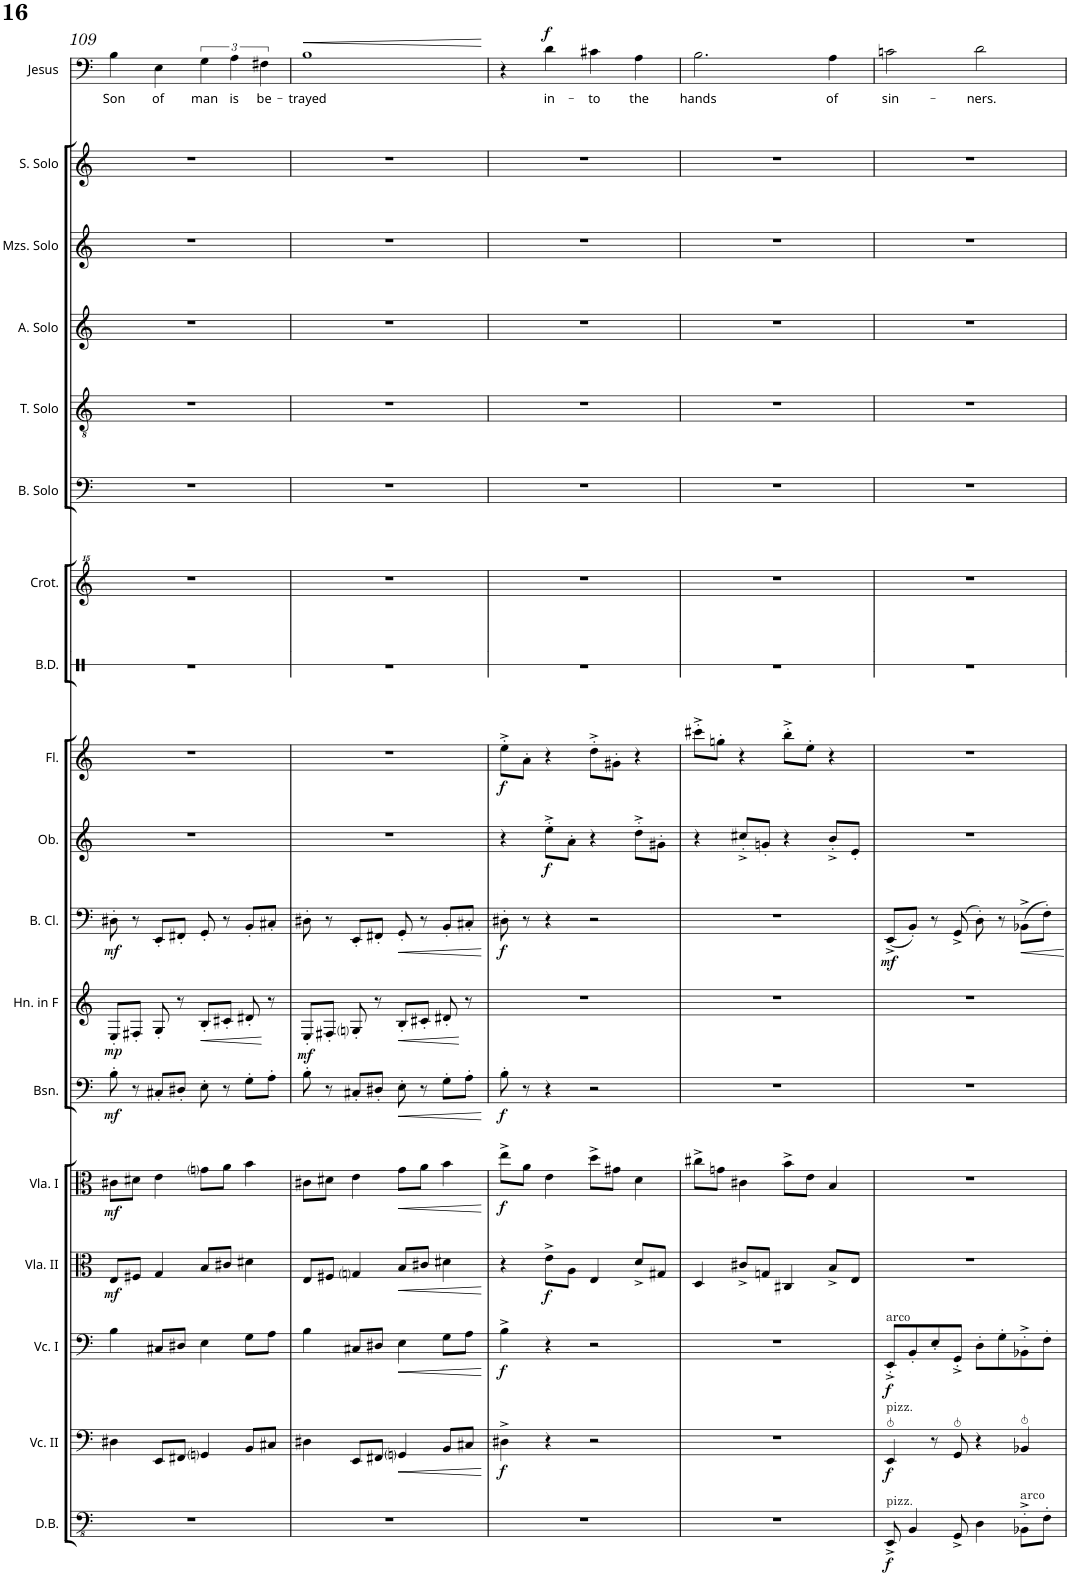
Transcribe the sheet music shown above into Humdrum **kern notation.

**kern	**dynam	**kern	**dynam	**kern	**dynam	**kern	**dynam	**kern	**dynam	**kern	**dynam	**kern	**dynam	**kern	**dynam	**kern	**dynam	**kern	**dynam	**kern	**kern	**kern	**kern	**kern	**kern	**kern	**kern	**text	**dynam
*part18	*part18	*part17	*part17	*part16	*part16	*part15	*part15	*part14	*part14	*part13	*part13	*part12	*part12	*part11	*part11	*part10	*part10	*part9	*part9	*part8	*part7	*part6	*part5	*part4	*part3	*part2	*part1	*part1	*part1
*staff18	*staff18	*staff17	*staff17	*staff16	*staff16	*staff15	*staff15	*staff14	*staff14	*staff13	*staff13	*staff12	*staff12	*staff11	*staff11	*staff10	*staff10	*staff9	*staff9	*staff8	*staff7	*staff6	*staff5	*staff4	*staff3	*staff2	*staff1	*staff1	*staff1
*I"Double Bass	*	*I"Violoncello II	*	*I"Violoncello I	*	*I"Viola II	*	*I"Viola I	*	*I"Bassoon	*	*I"Horn in F	*	*I"Clarinet in Bb	*	*I"Oboe	*	*I"Flute	*	*I"Bass Drum	*I"Crotales	*I"Bass Solo	*I"Tenor Solo	*I"Alto Solo	*I"Mezzo-soprano Solo	*I"Soprano Solo	*I"Jesus (Baritone Solo)	*	*
*I'D.B.	*	*I'Vc. II	*	*I'Vc. I	*	*I'Vla. II	*	*I'Vla. I	*	*I'Bsn.	*	*I'Hn. in F	*	*I'Cl. in Bb	*	*I'Ob.	*	*I'Fl.	*	*I'B.D.	*I'Crot.	*I'B. Solo	*I'T. Solo	*I'A. Solo	*I'Mzs. Solo	*I'S. Solo	*I'Jesus	*	*
!!LO:PB:g=z
*clefFv4	*	*clefF4	*	*clefF4	*	*clefC3	*	*clefC3	*	*clefF4	*	*clefG2	*	*clefF4	*	*clefG2	*	*clefG2	*	*clefX	*clefG^^2	*clefF4	*clefGv2	*clefG2	*clefG2	*clefG2	*clefF4	*	*
*Trd7c12	*	*	*	*	*	*	*	*	*	*	*	*Trd4c7	*	*Trd1c2	*	*	*	*	*	*	*	*	*	*	*	*	*	*	*
*k[]	*	*k[]	*	*k[]	*	*k[]	*	*k[]	*	*k[]	*	*k[]	*	*k[]	*	*k[]	*	*k[]	*	*k[]	*k[]	*k[]	*k[]	*k[]	*k[]	*k[]	*k[]	*	*
*M4/4	*	*M4/4	*	*M4/4	*	*M4/4	*	*M4/4	*	*M4/4	*	*M4/4	*	*M4/4	*	*M4/4	*	*M4/4	*	*M4/4	*M4/4	*M4/4	*M4/4	*M4/4	*M4/4	*M4/4	*M4/4	*	*
=109	=109	=109	=109	=109	=109	=109	=109	=109	=109	=109	=109	=109	=109	=109	=109	=109	=109	=109	=109	=109	=109	=109	=109	=109	=109	=109	=109	=109	=109
!	!	!	!	!	!	!	!LO:DY:b	!	!LO:DY:b	!	!LO:DY:b	!	!LO:DY:b	!	!LO:DY:b	!	!	!	!	!	!	!	!	!	!	!	!	!LO:LY:b	!
1r	.	4D#X\	.	4B\	.	8E/L	mf	8c#X\L	mf	8B'\	mf	8E'/L	mp	8D#X'\	mf	1r	.	1r	.	1r	1r	1r	1r	1r	1r	1r	4B\	Son	.
.	.	.	.	.	.	8F#X/J	.	8d#X\J	.	8r	.	8F#X'/J	.	8r	.	.	.	.	.	.	.	.	.	.	.	.	.	.	.
!	!	!	!	!	!	!	!	!	!	!	!	!	!	!	!	!	!	!	!	!	!	!	!	!	!	!	!	!LO:LY:b	!
.	.	8EE/L	.	8C#X/L	.	4G/	.	4e\	.	8C#X'/L	.	8G'/	.	8EE'/L	.	.	.	.	.	.	.	.	.	.	.	.	4E\	of	.
.	.	8FF#X/J	.	8D#X/J	.	.	.	.	.	8D#X'/J	.	8r	.	8FF#X'/J	.	.	.	.	.	.	.	.	.	.	.	.	.	.	.
!	!	!	!	!	!	!	!	!	!	!	!	!	!LO:HP:b	!	!	!	!	!	!	!	!	!	!	!	!	!	!	!LO:LY:b	!
.	.	4GGni/	.	4E\	.	8B/L	.	8gni\L	.	8E'\	.	8B'/L	<	8GG'/	.	.	.	.	.	.	.	.	.	.	.	.	6G\	man	.
.	.	.	.	.	.	8c#X/J	.	8a\J	.	8r	.	8c#X'/J	.	8r	.	.	.	.	.	.	.	.	.	.	.	.	.	.	.
!	!	!	!	!	!	!	!	!	!	!	!	!	!	!	!	!	!	!	!	!	!	!	!	!	!	!	!	!LO:LY:b	!
.	.	.	.	.	.	.	.	.	.	.	.	.	.	.	.	.	.	.	.	.	.	.	.	.	.	.	6A\	is	.
.	.	8BB/L	.	8G\L	.	4d#X\	.	4b\	.	8G'\L	.	8d#X'/	.	8BB'/L	.	.	.	.	.	.	.	.	.	.	.	.	.	.	.
!	!	!	!	!	!	!	!	!	!	!	!	!	!	!	!	!	!	!	!	!	!	!	!	!	!	!	!	!LO:LY:b	!
.	.	.	.	.	.	.	.	.	.	.	.	.	.	.	.	.	.	.	.	.	.	.	.	.	.	.	6F#X\	be-	.
.	.	8C#X/J	.	8A\J	.	.	.	.	.	8A'\J	.	8r	[	8C#X'/J	.	.	.	.	.	.	.	.	.	.	.	.	.	.	.
=110	=110	=110	=110	=110	=110	=110	=110	=110	=110	=110	=110	=110	=110	=110	=110	=110	=110	=110	=110	=110	=110	=110	=110	=110	=110	=110	=110	=110	=110
!	!	!	!	!	!	!	!	!	!	!	!	!	!LO:DY:b	!	!	!	!	!	!	!	!	!	!	!	!	!	!	!LO:LY:b	!LO:HP:b
1r	.	4D#X\	.	4B\	.	8E/L	.	8c#X\L	.	8B'\	.	8E'/L	mf	8D#X'\	.	1r	.	1r	.	1r	1r	1r	1r	1r	1r	1r	1B	-trayed	<
.	.	.	.	.	.	8F#X/J	.	8d#X\J	.	8r	.	8F#X'/J	.	8r	.	.	.	.	.	.	.	.	.	.	.	.	.	.	.
.	.	8EE/L	.	8C#X/L	.	4Gni/	.	4e\	.	8C#X'/L	.	8Gni'/	.	8EE'/L	.	.	.	.	.	.	.	.	.	.	.	.	.	.	.
.	.	8FF#X/J	.	8D#X/J	.	.	.	.	.	8D#X'/J	.	8r	.	8FF#X'/J	.	.	.	.	.	.	.	.	.	.	.	.	.	.	.
!	!	!	!LO:HP:b	!	!LO:HP:b	!	!LO:HP:b	!	!LO:HP:b	!	!LO:HP:b	!	!LO:HP:b	!	!LO:HP:b	!	!	!	!	!	!	!	!	!	!	!	!	!	!
.	.	4GGni/	<	4E\	<	8B/L	<	8g\L	<	8E'\	<	8B'/L	<	8GG'/	<	.	.	.	.	.	.	.	.	.	.	.	.	.	.
.	.	.	.	.	.	8c#X/J	.	8a\J	.	8r	.	8c#X'/J	.	8r	.	.	.	.	.	.	.	.	.	.	.	.	.	.	.
.	.	8BB/L	.	8G\L	.	4d#X\	.	4b\	.	8G'\L	.	8d#X'/	.	8BB'/L	.	.	.	.	.	.	.	.	.	.	.	.	.	.	.
.	.	8C#X/J	.	8A\J	.	.	.	.	.	8A'\J	.	8r	[	8C#X'/J	.	.	.	.	.	.	.	.	.	.	.	.	.	.	.
.	.	.	[	.	[	.	[	.	[	.	[	.	.	.	[	.	.	.	.	.	.	.	.	.	.	.	.	.	[
=111	=111	=111	=111	=111	=111	=111	=111	=111	=111	=111	=111	=111	=111	=111	=111	=111	=111	=111	=111	=111	=111	=111	=111	=111	=111	=111	=111	=111	=111
!	!	!	!LO:DY:b	!	!LO:DY:b	!	!	!	!LO:DY:b	!	!LO:DY:b	!	!	!	!LO:DY:b	!	!	!	!LO:DY:b	!	!	!	!	!	!	!	!	!	!
1r	.	4D#X^\	f	4B^\	f	4r	.	8ee^\L	f	8B'\	f	1r	.	8D#X'\	f	4r	.	8ee'^\L	f	1r	1r	1r	1r	1r	1r	1r	4r	.	.
.	.	.	.	.	.	.	.	8a\J	.	8r	.	.	.	8r	.	.	.	8a'\J	.	.	.	.	.	.	.	.	.	.	.
!	!	!	!	!	!	!	!LO:DY:b	!	!	!	!	!	!	!	!	!	!LO:DY:b	!	!	!	!	!	!	!	!	!	!	!LO:LY:b	!LO:DY:a
.	.	4r	.	4r	.	8e^\L	f	4e\	.	4r	.	.	.	4r	.	8ee'^\L	f	4r	.	.	.	.	.	.	.	.	4d\	in-	f
.	.	.	.	.	.	8A\J	.	.	.	.	.	.	.	.	.	8a'\J	.	.	.	.	.	.	.	.	.	.	.	.	.
!	!	!	!	!	!	!	!	!	!	!	!	!	!	!	!	!	!	!	!	!	!	!	!	!	!	!	!	!LO:LY:b	!
.	.	2r	.	2r	.	4E/	.	8dd^\L	.	2r	.	.	.	2r	.	4r	.	8dd'^\L	.	.	.	.	.	.	.	.	4c#X\	-to	.
.	.	.	.	.	.	.	.	8g#X\J	.	.	.	.	.	.	.	.	.	8g#X'\J	.	.	.	.	.	.	.	.	.	.	.
!	!	!	!	!	!	!	!	!	!	!	!	!	!	!	!	!	!	!	!	!	!	!	!	!	!	!	!	!LO:LY:b	!
.	.	.	.	.	.	8d^/L	.	4d\	.	.	.	.	.	.	.	8dd'^\L	.	4r	.	.	.	.	.	.	.	.	4A\	the	.
.	.	.	.	.	.	8G#X/J	.	.	.	.	.	.	.	.	.	8g#X'\J	.	.	.	.	.	.	.	.	.	.	.	.	.
=112	=112	=112	=112	=112	=112	=112	=112	=112	=112	=112	=112	=112	=112	=112	=112	=112	=112	=112	=112	=112	=112	=112	=112	=112	=112	=112	=112	=112	=112
!	!	!	!	!	!	!	!	!	!	!	!	!	!	!	!	!	!	!	!	!	!	!	!	!	!	!	!	!LO:LY:b	!
1r	.	1r	.	1r	.	4D/	.	8cc#X^\L	.	1r	.	1r	.	1r	.	4r	.	8ccc#X'^\L	.	1r	1r	1r	1r	1r	1r	1r	2.B\	hands	.
.	.	.	.	.	.	.	.	8gn\J	.	.	.	.	.	.	.	.	.	8ggn'\J	.	.	.	.	.	.	.	.	.	.	.
.	.	.	.	.	.	8c#X^/L	.	4c#X\	.	.	.	.	.	.	.	8cc#X'^/L	.	4r	.	.	.	.	.	.	.	.	.	.	.
.	.	.	.	.	.	8Gn/J	.	.	.	.	.	.	.	.	.	8gn'/J	.	.	.	.	.	.	.	.	.	.	.	.	.
.	.	.	.	.	.	4C#X/	.	8b^\L	.	.	.	.	.	.	.	4r	.	8bb'^\L	.	.	.	.	.	.	.	.	.	.	.
.	.	.	.	.	.	.	.	8e\J	.	.	.	.	.	.	.	.	.	8ee'\J	.	.	.	.	.	.	.	.	.	.	.
!	!	!	!	!	!	!	!	!	!	!	!	!	!	!	!	!	!	!	!	!	!	!	!	!	!	!	!	!LO:LY:b	!
.	.	.	.	.	.	8B^/L	.	4B/	.	.	.	.	.	.	.	8b'^/L	.	4r	.	.	.	.	.	.	.	.	4A\	of	.
.	.	.	.	.	.	8E/J	.	.	.	.	.	.	.	.	.	8e'/J	.	.	.	.	.	.	.	.	.	.	.	.	.
=113	=113	=113	=113	=113	=113	=113	=113	=113	=113	=113	=113	=113	=113	=113	=113	=113	=113	=113	=113	=113	=113	=113	=113	=113	=113	=113	=113	=113	=113
!	!	!	!	!LO:TX:a:t=arco	!	!	!	!	!	!	!	!	!	!	!	!	!	!	!	!	!	!	!	!	!	!	!	!	!
!	!	!LO:TX:a:t=pizz.	!	!	!	!	!	!	!	!	!	!	!	!	!	!	!	!	!	!	!	!	!	!	!	!	!	!	!
!LO:TX:a:t=pizz.	!	!	!	!	!	!	!	!	!	!	!	!	!	!	!	!	!	!	!	!	!	!	!	!	!	!	!	!	!
!	!LO:DY:b	!	!LO:DY:b	!	!LO:DY:b	!	!	!	!	!	!	!	!	!	!LO:DY:b	!	!	!	!	!	!	!	!	!	!	!	!	!LO:LY:b	!
8EEE^/	f	4EE/	f	8EE'^/L	f	1r	.	1r	.	1r	.	1r	.	(8EE^/L	mf	1r	.	1r	.	1r	1r	1r	1r	1r	1r	1r	2cn\	sin-	.
4BBB/	.	.	.	8BB'/	.	.	.	.	.	.	.	.	.	8BB'/J)	.	.	.	.	.	.	.	.	.	.	.	.	.	.	.
.	.	8r	.	8E'/	.	.	.	.	.	.	.	.	.	8r	.	.	.	.	.	.	.	.	.	.	.	.	.	.	.
8GGG^/	.	8GG/	.	8GG'^/J	.	.	.	.	.	.	.	.	.	(8GG^/	.	.	.	.	.	.	.	.	.	.	.	.	.	.	.
!	!	!	!	!	!	!	!	!	!	!	!	!	!	!	!	!	!	!	!	!	!	!	!	!	!	!	!	!LO:LY:b	!
4DD\	.	4r	.	8D'\L	.	.	.	.	.	.	.	.	.	8D'\)	.	.	.	.	.	.	.	.	.	.	.	.	2d\	-ners.	.
.	.	.	.	8G'\	.	.	.	.	.	.	.	.	.	8r	.	.	.	.	.	.	.	.	.	.	.	.	.	.	.
!LO:TX:a:t=arco	!	!	!	!	!	!	!	!	!	!	!	!	!	!	!	!	!	!	!	!	!	!	!	!	!	!	!	!	!
8BBB-X'^\L	.	4BB-X/	.	8BB-X'^\	.	.	.	.	.	.	.	.	.	(8BB-X^\L	.	.	.	.	.	.	.	.	.	.	.	.	.	.	.
8FF'\J	.	.	.	8F'\J	.	.	.	.	.	.	.	.	.	8F'\J)	.	.	.	.	.	.	.	.	.	.	.	.	.	.	.
=	=	=	=	=	=	=	=	=	=	=	=	=	=	=	=	=	=	=	=	=	=	=	=	=	=	=	=	=	=
*-	*-	*-	*-	*-	*-	*-	*-	*-	*-	*-	*-	*-	*-	*-	*-	*-	*-	*-	*-	*-	*-	*-	*-	*-	*-	*-	*-	*-	*-
